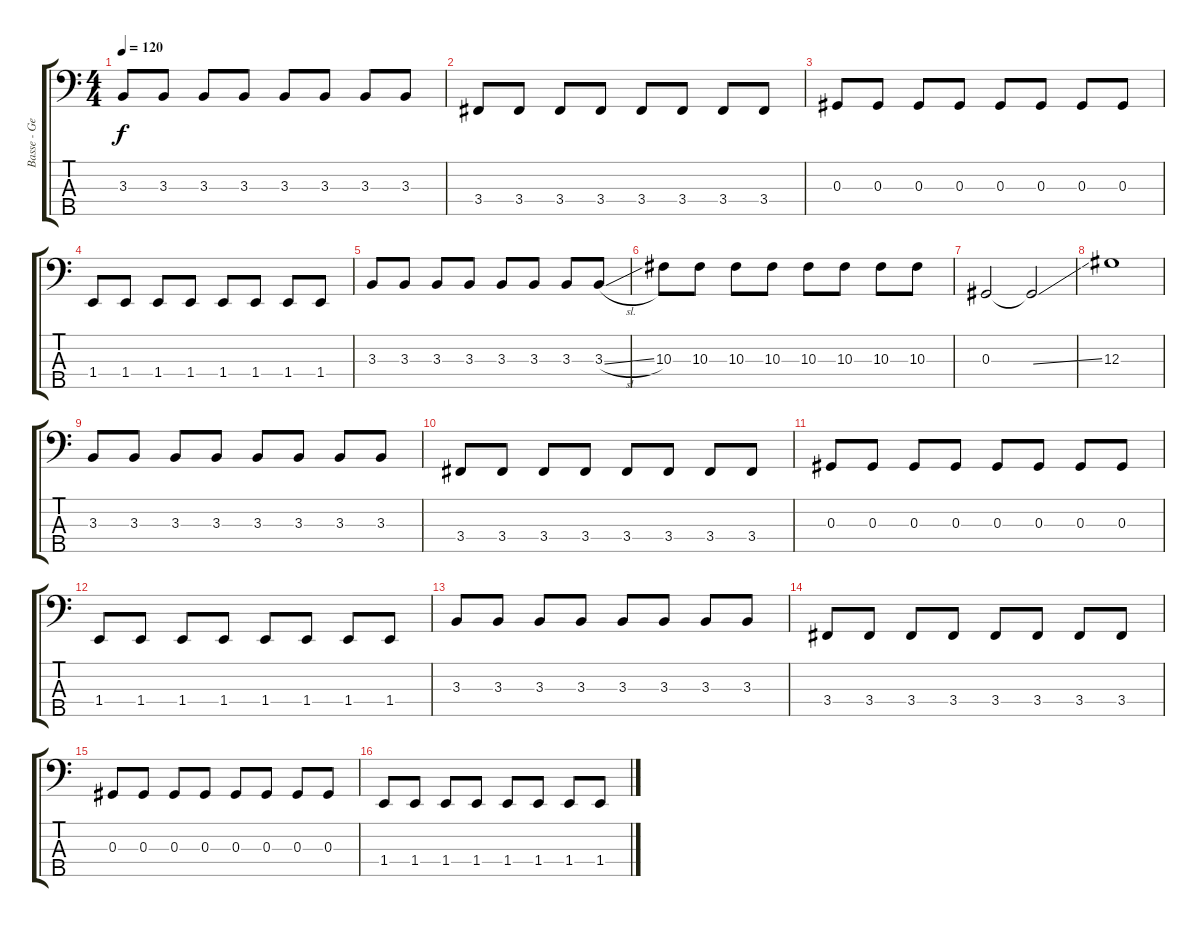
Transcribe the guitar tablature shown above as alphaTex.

\track ("Basse - Georg" "Basse - Ge") {instrument electricbassfinger}
\staff {score tabs}
\tuning (Gb2 Db2 Ab1 Eb1 Bb0) {hide}
\ts (4 4)
\tempo 120
\clef f4
\ks c
3.3.8{dy f} 3.3.8 3.3.8 3.3.8 3.3.8 3.3.8 3.3.8 3.3.8 |
3.4.8 3.4.8 3.4.8 3.4.8 3.4.8 3.4.8 3.4.8 3.4.8 |
0.3.8 0.3.8 0.3.8 0.3.8 0.3.8 0.3.8 0.3.8 0.3.8 |
1.4.8 1.4.8 1.4.8 1.4.8 1.4.8 1.4.8 1.4.8 1.4.8 |
3.3.8 3.3.8 3.3.8 3.3.8 3.3.8 3.3.8 3.3.8 3.3{sl}.8 |
10.3.8 10.3.8 10.3.8 10.3.8 10.3.8 10.3.8 10.3.8 10.3.8 |
0.3.2 0.3{ss t}.2 |
12.3.1 |
3.3.8 3.3.8 3.3.8 3.3.8 3.3.8 3.3.8 3.3.8 3.3.8 |
3.4.8 3.4.8 3.4.8 3.4.8 3.4.8 3.4.8 3.4.8 3.4.8 |
0.3.8 0.3.8 0.3.8 0.3.8 0.3.8 0.3.8 0.3.8 0.3.8 |
1.4.8 1.4.8 1.4.8 1.4.8 1.4.8 1.4.8 1.4.8 1.4.8 |
3.3.8 3.3.8 3.3.8 3.3.8 3.3.8 3.3.8 3.3.8 3.3.8 |
3.4.8 3.4.8 3.4.8 3.4.8 3.4.8 3.4.8 3.4.8 3.4.8 |
0.3.8 0.3.8 0.3.8 0.3.8 0.3.8 0.3.8 0.3.8 0.3.8 |
1.4.8 1.4.8 1.4.8 1.4.8 1.4.8 1.4.8 1.4.8 1.4.8
